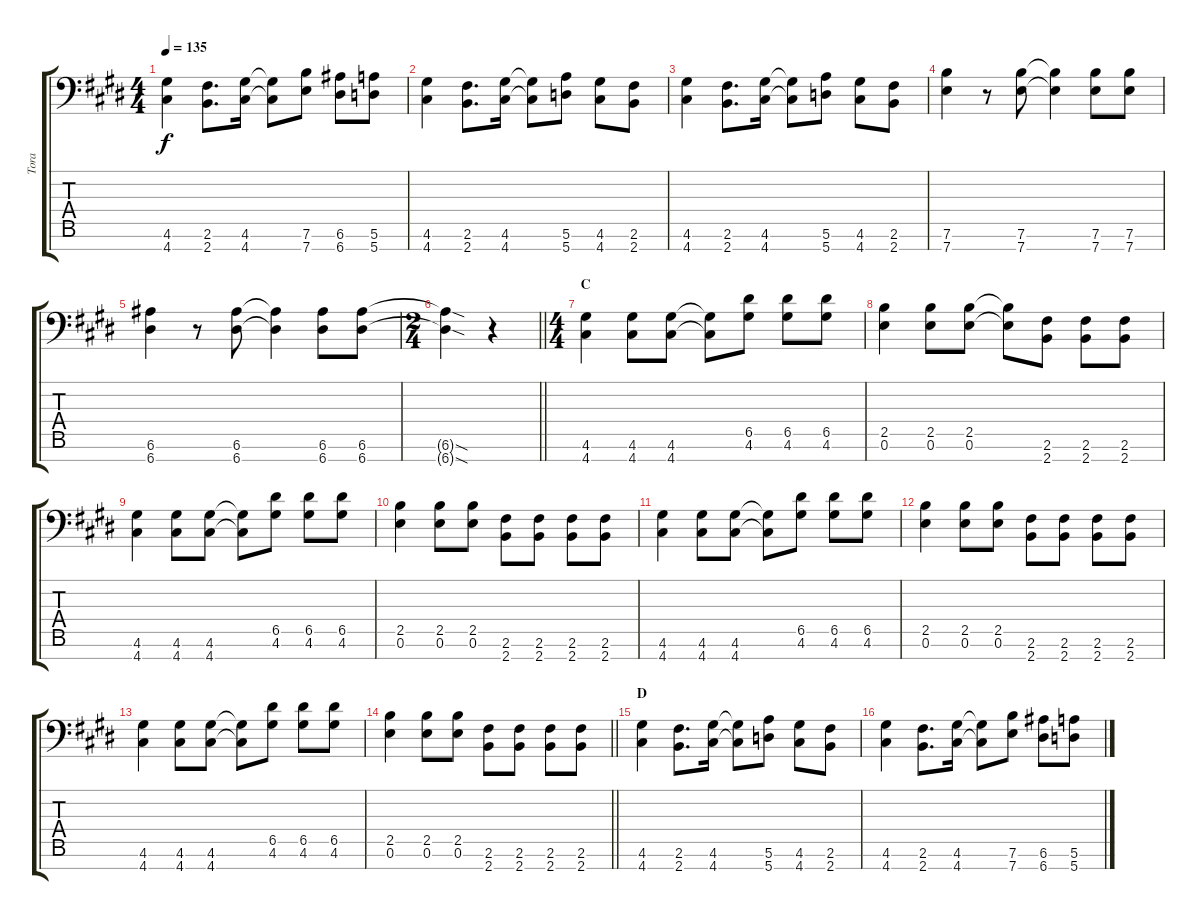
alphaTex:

\track ("Tora" "Tora") {instrument overdrivenguitar}
\staff {score tabs}
\tuning (E4 B3 G3 D3 A2 E2 A1) {hide}
\ts (4 4)
\tempo 135
\clef f4
\ks e
(4.6 4.7).4{dy f} (2.6 2.7).8{d} (4.6 4.7).16 (4.6{t} 4.7{t}).8 (7.6 7.7).8 (6.6 6.7).8 (5.6 5.7).8 |
(4.6 4.7).4 (2.6 2.7).8{d} (4.6 4.7).16 (4.6{t} 4.7{t}).8 (5.6 5.7).8 (4.6 4.7).8 (2.6 2.7).8 |
(4.6 4.7).4 (2.6 2.7).8{d} (4.6 4.7).16 (4.6{t} 4.7{t}).8 (5.6 5.7).8 (4.6 4.7).8 (2.6 2.7).8 |
(7.6 7.7).4 r.8 (7.6 7.7).8 (7.6{t} 7.7{t}).4 (7.6 7.7).8 (7.6 7.7).8 |
(6.6 6.7).4 r.8 (6.6 6.7).8 (6.6{t} 6.7{t}).4 (6.6 6.7).8 (6.6 6.7).8 |
\ts (2 4)
\barLineRight lightlight
(6.6{sod t} 6.7{sod t}).4 r.4 |
\ts (4 4)
\section ("" "C")
(4.6 4.7).4 (4.6 4.7).8 (4.6 4.7).8 (4.6{t} 4.7{t}).8 (6.5 4.6).8 (6.5 4.6).8 (6.5 4.6).8 |
(2.5 0.6).4 (2.5 0.6).8 (2.5 0.6).8 (2.5{t} 0.6{t}).8 (2.6 2.7).8 (2.6 2.7).8 (2.6 2.7).8 |
(4.6 4.7).4 (4.6 4.7).8 (4.6 4.7).8 (4.6{t} 4.7{t}).8 (6.5 4.6).8 (6.5 4.6).8 (6.5 4.6).8 |
(2.5 0.6).4 (2.5 0.6).8 (2.5 0.6).8 (2.6 2.7).8 (2.6 2.7).8 (2.6 2.7).8 (2.6 2.7).8 |
(4.6 4.7).4 (4.6 4.7).8 (4.6 4.7).8 (4.6{t} 4.7{t}).8 (6.5 4.6).8 (6.5 4.6).8 (6.5 4.6).8 |
(2.5 0.6).4 (2.5 0.6).8 (2.5 0.6).8 (2.6 2.7).8 (2.6 2.7).8 (2.6 2.7).8 (2.6 2.7).8 |
(4.6 4.7).4 (4.6 4.7).8 (4.6 4.7).8 (4.6{t} 4.7{t}).8 (6.5 4.6).8 (6.5 4.6).8 (6.5 4.6).8 |
\barLineRight lightlight
(2.5 0.6).4 (2.5 0.6).8 (2.5 0.6).8 (2.6 2.7).8 (2.6 2.7).8 (2.6 2.7).8 (2.6 2.7).8 |
\section ("" "D")
(4.6 4.7).4 (2.6 2.7).8{d} (4.6 4.7).16 (4.6{t} 4.7{t}).8 (5.6 5.7).8 (4.6 4.7).8 (2.6 2.7).8 |
(4.6 4.7).4 (2.6 2.7).8{d} (4.6 4.7).16 (4.6{t} 4.7{t}).8 (7.6 7.7).8 (6.6 6.7).8 (5.6 5.7).8
